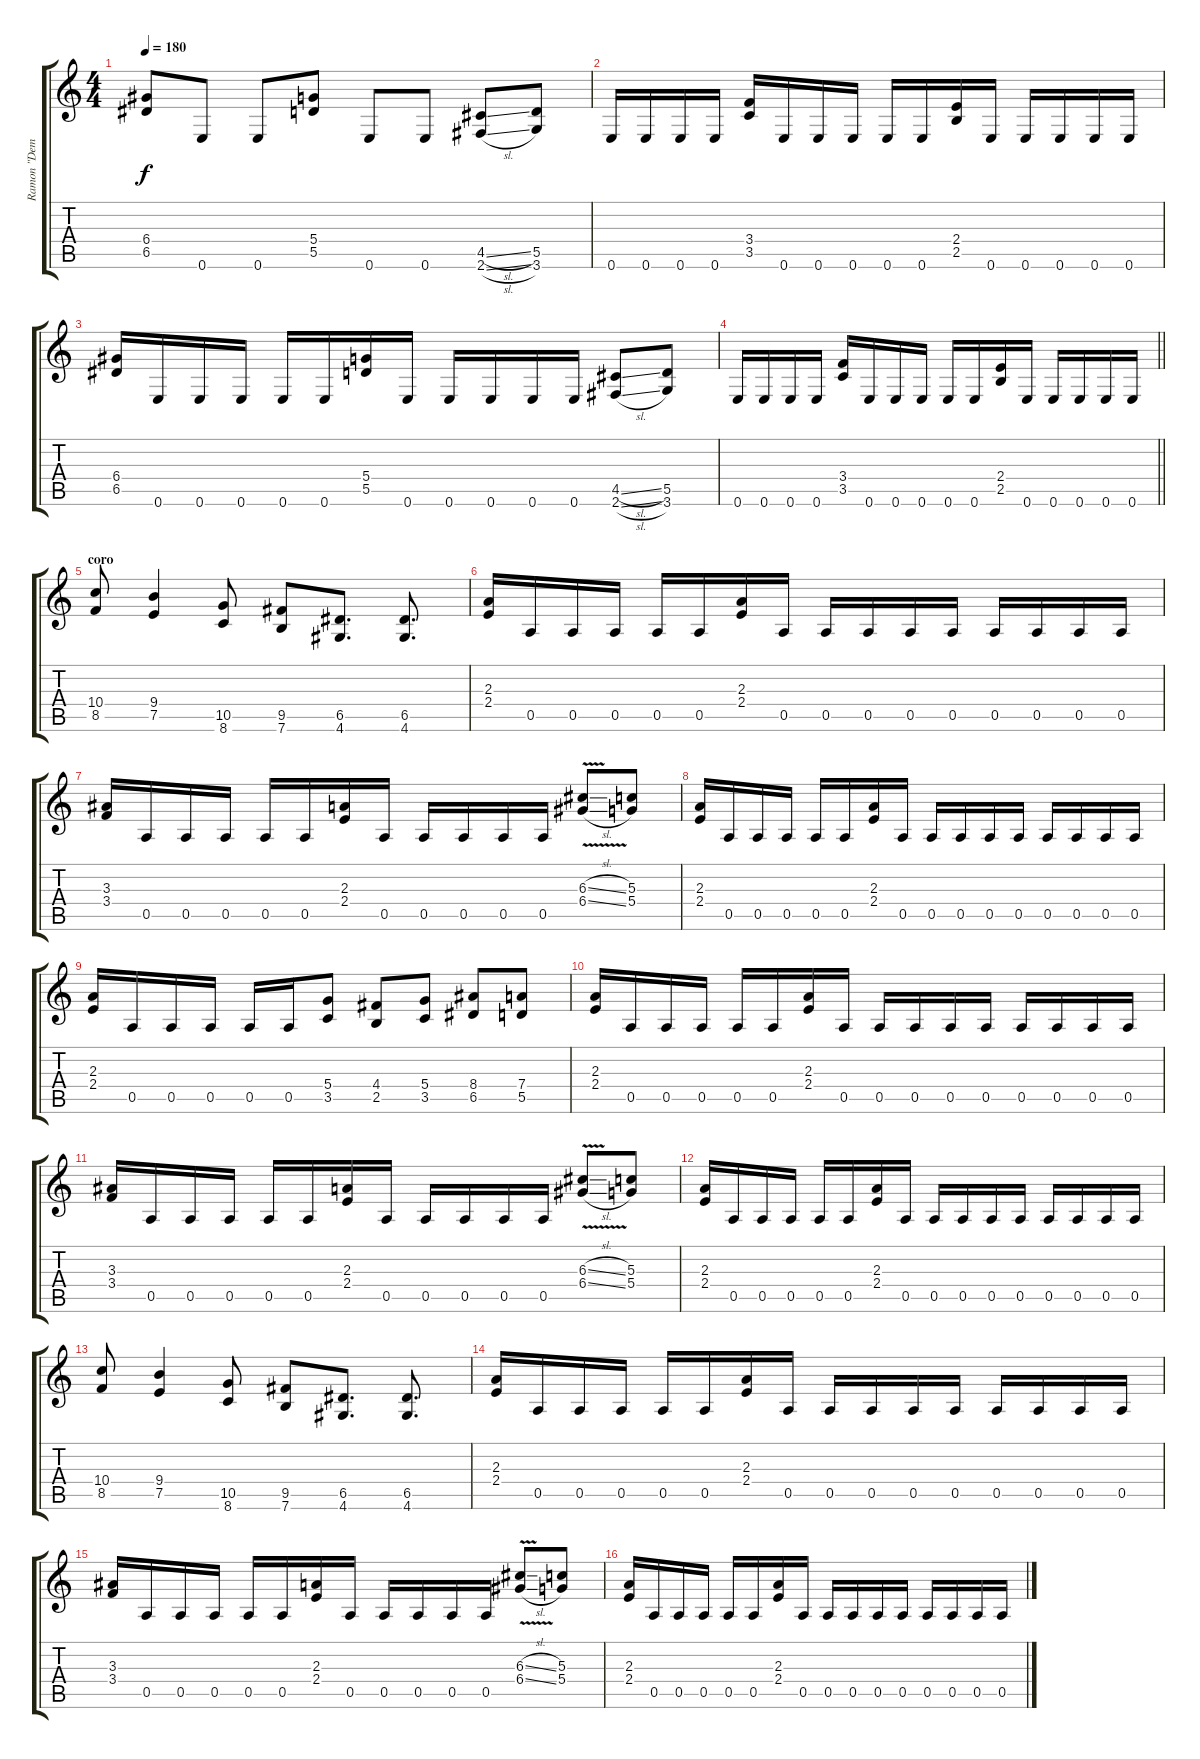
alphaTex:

\track ("Ramon \"Demian\" Espejo" "Ramon \"Dem") {instrument distortionguitar}
\staff {score tabs}
\tuning (E4 B3 G3 D3 A2 E2) {hide}
\ts (4 4)
\tempo 180
\clef g2
\ks c
(6.4 6.5).8{dy f} 0.6.8 0.6.8 (5.4 5.5).8 0.6.8 0.6.8 (4.5{sl} 2.6{sl}).8 (5.5 3.6).8 |
0.6.16 0.6.16 0.6.16 0.6.16 (3.4 3.5).16 0.6.16 0.6.16 0.6.16 0.6.16 0.6.16 (2.4 2.5).16 0.6.16 0.6.16 0.6.16 0.6.16 0.6.16 |
(6.4 6.5).16 0.6.16 0.6.16 0.6.16 0.6.16 0.6.16 (5.4 5.5).16 0.6.16 0.6.16 0.6.16 0.6.16 0.6.16 (4.5{sl} 2.6{sl}).8 (5.5 3.6).8 |
\barLineRight lightlight
0.6.16 0.6.16 0.6.16 0.6.16 (3.4 3.5).16 0.6.16 0.6.16 0.6.16 0.6.16 0.6.16 (2.4 2.5).16 0.6.16 0.6.16 0.6.16 0.6.16 0.6.16 |
\section ("" "coro")
(10.4 8.5).8 (9.4 7.5).4 (10.5 8.6).8 (9.5 7.6).8 (6.5 4.6).8{d} (6.5 4.6).8{d} |
(2.3 2.4).16 0.5.16 0.5.16 0.5.16 0.5.16 0.5.16 (2.3 2.4).16 0.5.16 0.5.16 0.5.16 0.5.16 0.5.16 0.5.16 0.5.16 0.5.16 0.5.16 |
(3.3 3.4).16 0.5.16 0.5.16 0.5.16 0.5.16 0.5.16 (2.3 2.4).16 0.5.16 0.5.16 0.5.16 0.5.16 0.5.16 (6.3{v sl} 6.4{v sl}).8 (5.3 5.4).8 |
(2.3 2.4).16 0.5.16 0.5.16 0.5.16 0.5.16 0.5.16 (2.3 2.4).16 0.5.16 0.5.16 0.5.16 0.5.16 0.5.16 0.5.16 0.5.16 0.5.16 0.5.16 |
(2.3 2.4).16 0.5.16 0.5.16 0.5.16 0.5.16 0.5.16 (5.4 3.5).8 (4.4 2.5).8 (5.4 3.5).8 (8.4 6.5).8 (7.4 5.5).8 |
(2.3 2.4).16 0.5.16 0.5.16 0.5.16 0.5.16 0.5.16 (2.3 2.4).16 0.5.16 0.5.16 0.5.16 0.5.16 0.5.16 0.5.16 0.5.16 0.5.16 0.5.16 |
(3.3 3.4).16 0.5.16 0.5.16 0.5.16 0.5.16 0.5.16 (2.3 2.4).16 0.5.16 0.5.16 0.5.16 0.5.16 0.5.16 (6.3{v sl} 6.4{v sl}).8 (5.3 5.4).8 |
(2.3 2.4).16 0.5.16 0.5.16 0.5.16 0.5.16 0.5.16 (2.3 2.4).16 0.5.16 0.5.16 0.5.16 0.5.16 0.5.16 0.5.16 0.5.16 0.5.16 0.5.16 |
(10.4 8.5).8 (9.4 7.5).4 (10.5 8.6).8 (9.5 7.6).8 (6.5 4.6).8{d} (6.5 4.6).8{d} |
(2.3 2.4).16 0.5.16 0.5.16 0.5.16 0.5.16 0.5.16 (2.3 2.4).16 0.5.16 0.5.16 0.5.16 0.5.16 0.5.16 0.5.16 0.5.16 0.5.16 0.5.16 |
(3.3 3.4).16 0.5.16 0.5.16 0.5.16 0.5.16 0.5.16 (2.3 2.4).16 0.5.16 0.5.16 0.5.16 0.5.16 0.5.16 (6.3{v sl} 6.4{v sl}).8 (5.3 5.4).8 |
(2.3 2.4).16 0.5.16 0.5.16 0.5.16 0.5.16 0.5.16 (2.3 2.4).16 0.5.16 0.5.16 0.5.16 0.5.16 0.5.16 0.5.16 0.5.16 0.5.16 0.5.16
